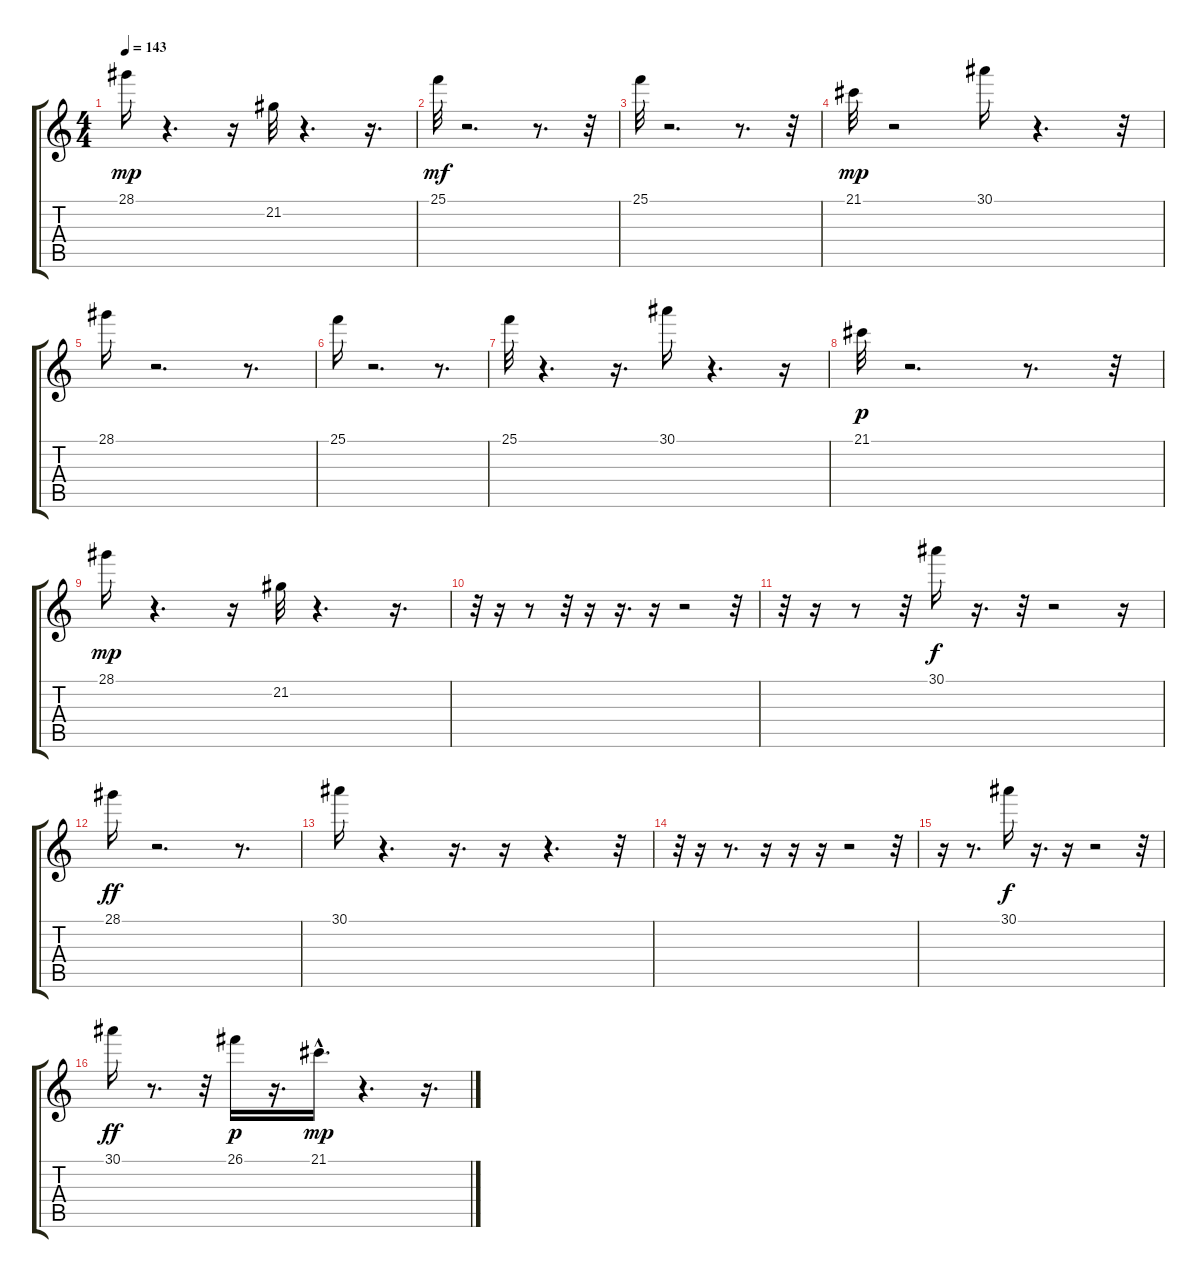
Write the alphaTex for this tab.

\track "" {instrument glockenspiel}
\staff {score tabs}
\tuning (E4 B3 G3 D3 A2 E2) {hide}
\ts (4 4)
\tempo 143
\clef g2
\ks c
28.1.16{dy mp} r.4{d} r.16 21.2.32 r.4{d} r.16{d} |
25.1.32{dy mf} r.2{d} r.8{d} r.32 |
25.1.32 r.2{d} r.8{d} r.32 |
21.1.32{dy mp} r.2 30.1.16 r.4{d} r.32 |
28.1.16 r.2{d} r.8{d} |
25.1.16 r.2{d} r.8{d} |
25.1.32 r.4{d} r.16{d} 30.1.16 r.4{d} r.16 |
21.1.32{dy p} r.2{d} r.8{d} r.32 |
28.1.16{dy mp} r.4{d} r.16 21.2.32 r.4{d} r.16{d} |
r.32 r.16 r.8 r.32 r.16 r.16{d} r.16 r.2 r.32 |
r.32 r.16 r.8 r.32 30.1.16{dy f} r.16{d} r.32 r.2 r.16 |
28.1.16{dy ff} r.2{d} r.8{d} |
30.1.16 r.4{d} r.16{d} r.16 r.4{d} r.32 |
r.32 r.16 r.8{d} r.16 r.16 r.16 r.2 r.32 |
r.16 r.8{d} 30.1.16{dy f} r.16{d} r.16 r.2 r.32 |
30.1.16{dy ff} r.8{d} r.32 26.1.16{dy p} r.16{d} 21.1{hac}.16{d dy mp} r.4{d} r.16{d}
